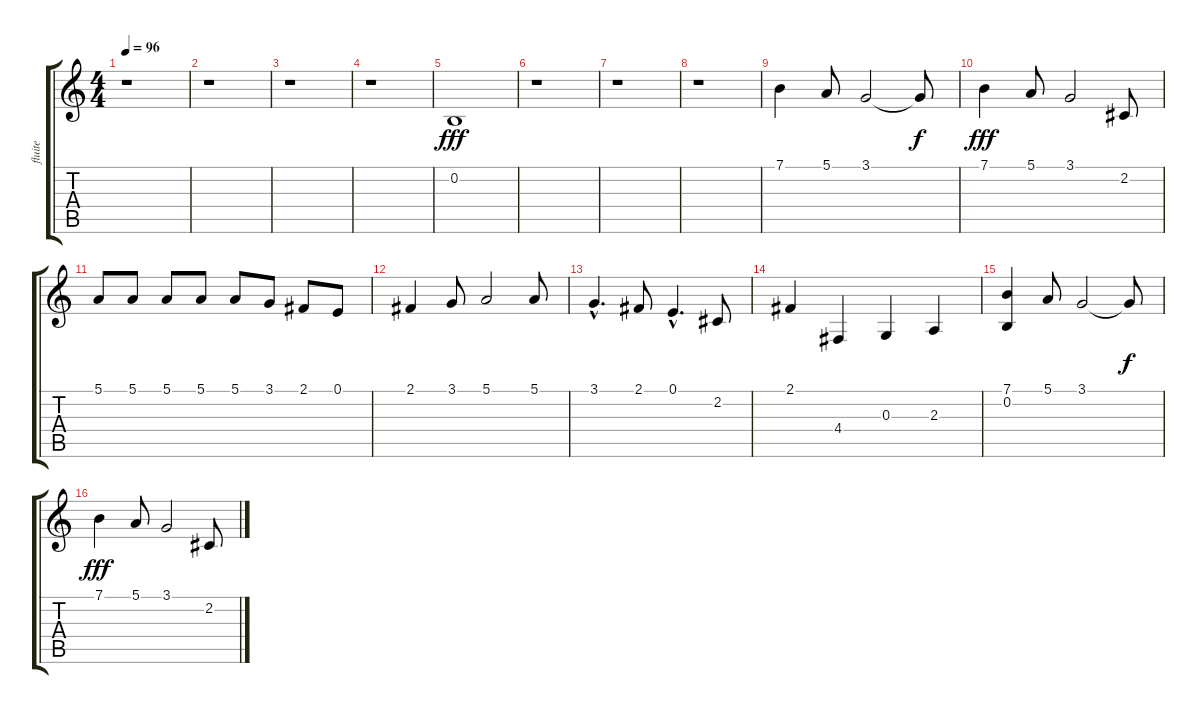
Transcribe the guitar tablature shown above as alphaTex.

\track ("fluite" "fluite") {instrument voiceoohs}
\staff {score tabs}
\tuning (E4 B3 G3 D3 A2 E2) {hide}
\ts (4 4)
\tempo 96
\clef g2
\ks c
r.1{dy fff} |
r.1 |
r.1 |
r.1 |
0.2.1 |
r.1 |
r.1 |
r.1 |
7.1.4 5.1.8 3.1.2 3.1{t}.8{dy f} |
7.1.4{dy fff} 5.1.8 3.1.2 2.2.8 |
5.1.8 5.1.8 5.1.8 5.1.8 5.1.8 3.1.8 2.1.8 0.1.8 |
2.1.4 3.1.8 5.1.2 5.1.8 |
3.1{hac}.4{d} 2.1.8 0.1{hac}.4{d} 2.2.8 |
2.1.4 4.4.4 0.3.4 2.3.4 |
(7.1 0.2).4 5.1.8 3.1.2 3.1{t}.8{dy f} |
7.1.4{dy fff} 5.1.8 3.1.2 2.2.8
